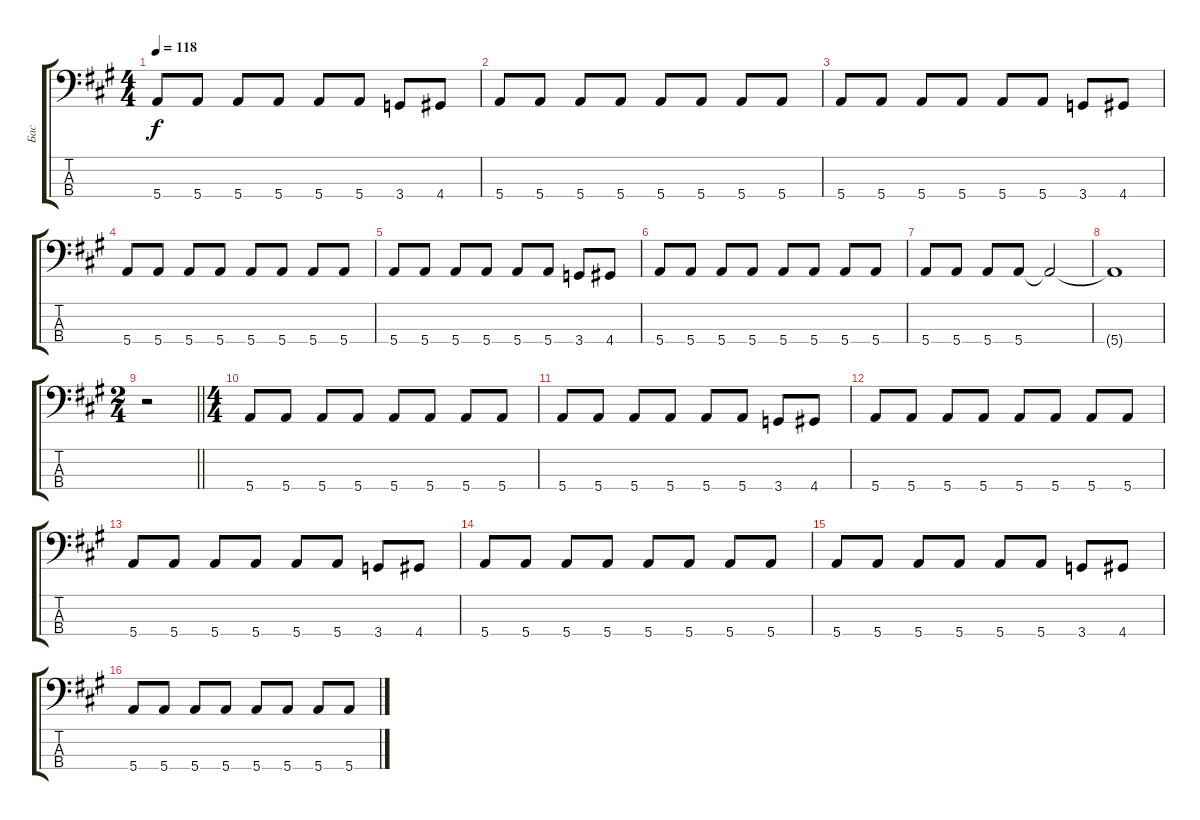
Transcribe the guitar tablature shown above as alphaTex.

\track ("Бас" "Бас") {instrument electricbassfinger}
\staff {score tabs}
\tuning (G2 D2 A1 E1) {hide}
\ts (4 4)
\tempo 118
\clef f4
\ks a
5.4.8{dy f} 5.4.8 5.4.8 5.4.8 5.4.8 5.4.8 3.4.8 4.4.8 |
5.4.8 5.4.8 5.4.8 5.4.8 5.4.8 5.4.8 5.4.8 5.4.8 |
5.4.8 5.4.8 5.4.8 5.4.8 5.4.8 5.4.8 3.4.8 4.4.8 |
5.4.8 5.4.8 5.4.8 5.4.8 5.4.8 5.4.8 5.4.8 5.4.8 |
5.4.8 5.4.8 5.4.8 5.4.8 5.4.8 5.4.8 3.4.8 4.4.8 |
5.4.8 5.4.8 5.4.8 5.4.8 5.4.8 5.4.8 5.4.8 5.4.8 |
5.4.8 5.4.8 5.4.8 5.4.8 5.4{t}.2 |
5.4{t}.1 |
\ts (2 4)
\barLineRight lightlight
r.2 |
\ts (4 4)
5.4.8 5.4.8 5.4.8 5.4.8 5.4.8 5.4.8 5.4.8 5.4.8 |
5.4.8 5.4.8 5.4.8 5.4.8 5.4.8 5.4.8 3.4.8 4.4.8 |
5.4.8 5.4.8 5.4.8 5.4.8 5.4.8 5.4.8 5.4.8 5.4.8 |
5.4.8 5.4.8 5.4.8 5.4.8 5.4.8 5.4.8 3.4.8 4.4.8 |
5.4.8 5.4.8 5.4.8 5.4.8 5.4.8 5.4.8 5.4.8 5.4.8 |
5.4.8 5.4.8 5.4.8 5.4.8 5.4.8 5.4.8 3.4.8 4.4.8 |
5.4.8 5.4.8 5.4.8 5.4.8 5.4.8 5.4.8 5.4.8 5.4.8
